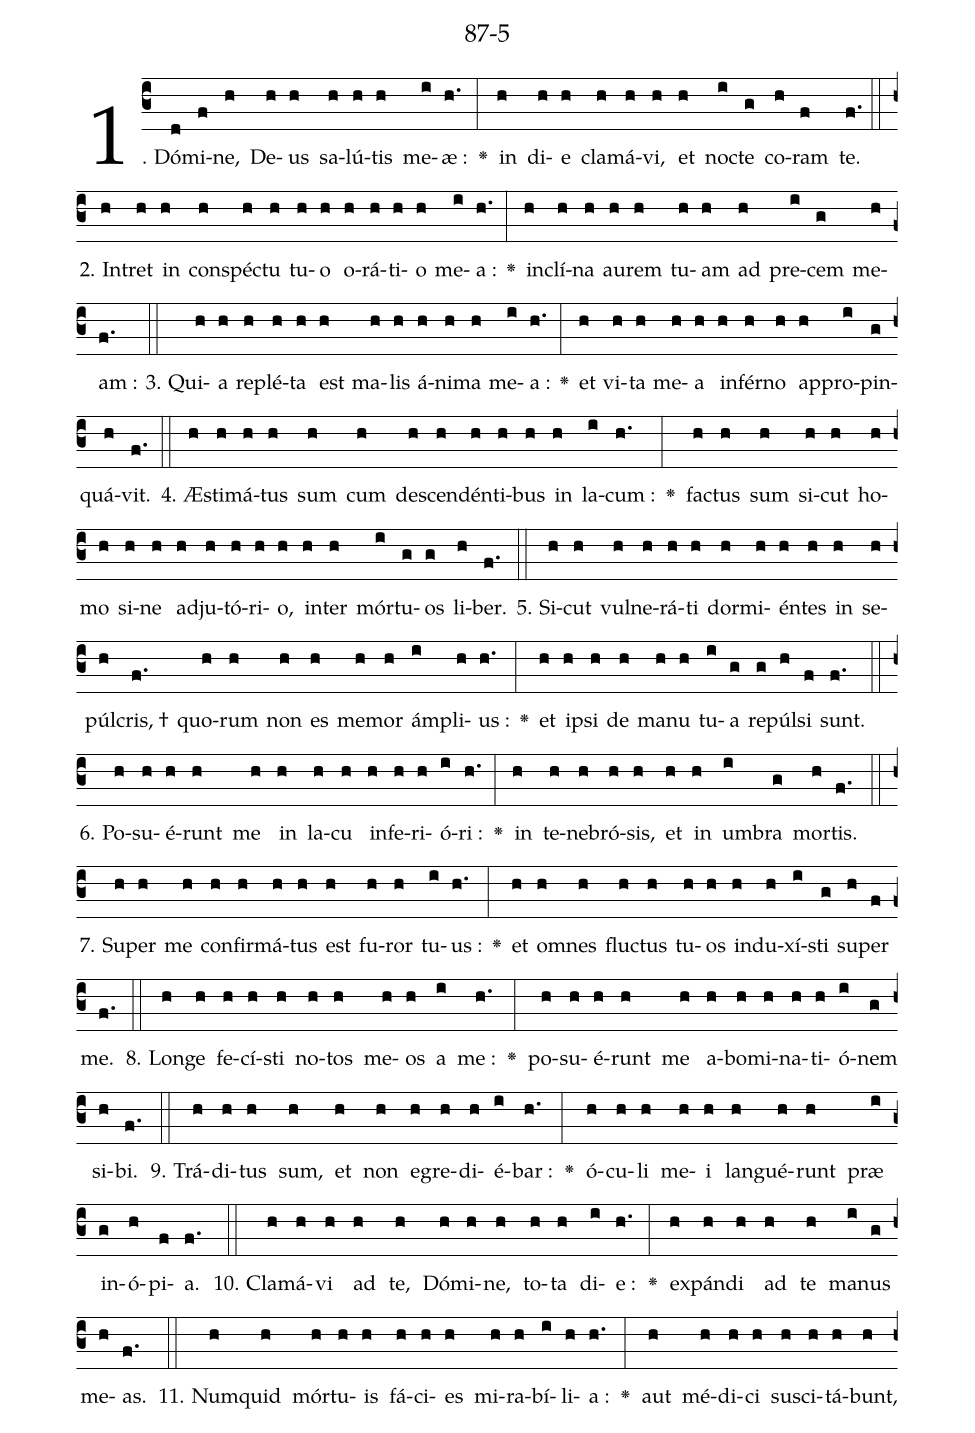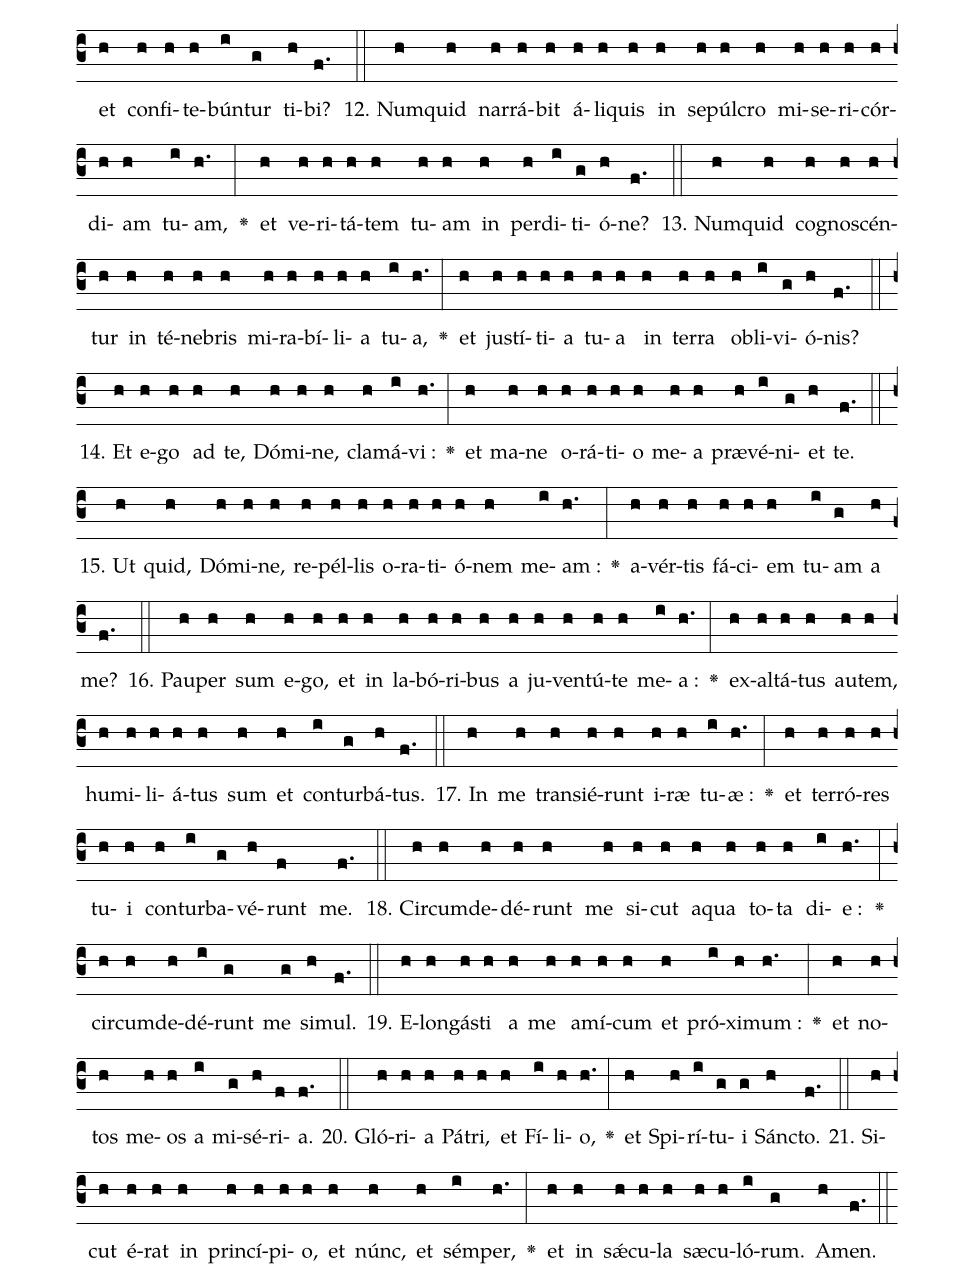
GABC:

name: 87-5;
%%
(c3)1. Dó(d)mi(f)ne,(h) De(h)us(h) sa(h)lú(h)tis(h) me(i)æ :(h.) <v>\greheightstar</v>(:) in(h) di(h)e(h) cla(h)má(h)vi,(h) et(h) no(i)cte(g) co(h)ram(f) te.(f.) (::)
2. In(h)tret(h) in(h) con(h)spé(h)ctu(h) tu(h)o(h) o(h)rá(h)ti(h)o(h) me(i)a :(h.) <v>\greheightstar</v>(:) in(h)clí(h)na(h) au(h)rem(h) tu(h)am(h) ad(h) pre(i)cem(g) me(h)am :(f.) (::)
3. Qui(h)a(h) re(h)plé(h)ta(h) est(h) ma(h)lis(h) á(h)ni(h)ma(h) me(i)a :(h.) <v>\greheightstar</v>(:) et(h) vi(h)ta(h) me(h)a(h) in(h)fér(h)no(h) ap(h)pro(i)pin(g)quá(h)vit.(f.) (::)
4. Æ(h)sti(h)má(h)tus(h) sum(h) cum(h) de(h)scen(h)dén(h)ti(h)bus(h) in(h) la(i)cum :(h.) <v>\greheightstar</v>(:) fa(h)ctus(h) sum(h) si(h)cut(h) ho(h)mo(h) si(h)ne(h) ad(h)ju(h)tó(h)ri(h)o,(h) in(h)ter(h) mór(i)tu(g)os(g) li(h)ber.(f.) (::)
5. Si(h)cut(h) vul(h)ne(h)rá(h)ti(h) dor(h)mi(h)én(h)tes(h) in(h) se(h)púl(h)cris, †(f.) quo(h)rum(h) non(h) es(h) me(h)mor(h) ám(i)pli(h)us :(h.) <v>\greheightstar</v>(:) et(h) i(h)psi(h) de(h) ma(h)nu(h) tu(i)a(g) re(g)púl(h)si(f) sunt.(f.) (::)
6. Po(h)su(h)é(h)runt(h) me(h) in(h) la(h)cu(h) in(h)fe(h)ri(h)ó(i)ri :(h.) <v>\greheightstar</v>(:) in(h) te(h)ne(h)bró(h)sis,(h) et(h) in(h) um(i)bra(g) mor(h)tis.(f.) (::)
7. Su(h)per(h) me(h) con(h)fir(h)má(h)tus(h) est(h) fu(h)ror(h) tu(i)us :(h.) <v>\greheightstar</v>(:) et(h) om(h)nes(h) flu(h)ctus(h) tu(h)os(h) in(h)du(h)xí(i)sti(g) su(h)per(f) me.(f.) (::)
8. Lon(h)ge(h) fe(h)cí(h)sti(h) no(h)tos(h) me(h)os(h) a(i) me :(h.) <v>\greheightstar</v>(:) po(h)su(h)é(h)runt(h) me(h) a(h)bo(h)mi(h)na(h)ti(h)ó(i)nem(g) si(h)bi.(f.) (::)
9. Trá(h)di(h)tus(h) sum,(h) et(h) non(h) e(h)gre(h)di(h)é(i)bar :(h.) <v>\greheightstar</v>(:) ó(h)cu(h)li(h) me(h)i(h) lan(h)gué(h)runt(h) præ(i) in(g)ó(h)pi(f)a.(f.) (::)
10. Cla(h)má(h)vi(h) ad(h) te,(h) Dó(h)mi(h)ne,(h) to(h)ta(h) di(i)e :(h.) <v>\greheightstar</v>(:) ex(h)pán(h)di(h) ad(h) te(h) ma(i)nus(g) me(h)as.(f.) (::)
11. Num(h)quid(h) mór(h)tu(h)is(h) fá(h)ci(h)es(h) mi(h)ra(h)bí(i)li(h)a :(h.) <v>\greheightstar</v>(:) aut(h) mé(h)di(h)ci(h) sus(h)ci(h)tá(h)bunt,(h) et(h) con(h)fi(h)te(h)bún(i)tur(g) ti(h)bi?(f.) (::)
12. Num(h)quid(h) nar(h)rá(h)bit(h) á(h)li(h)quis(h) in(h) se(h)púl(h)cro(h) mi(h)se(h)ri(h)cór(h)di(h)am(h) tu(i)am,(h.) <v>\greheightstar</v>(:) et(h) ve(h)ri(h)tá(h)tem(h) tu(h)am(h) in(h) per(h)di(i)ti(g)ó(h)ne?(f.) (::)
13. Num(h)quid(h) co(h)gno(h)scén(h)tur(h) in(h) té(h)ne(h)bris(h) mi(h)ra(h)bí(h)li(h)a(h) tu(i)a,(h.) <v>\greheightstar</v>(:) et(h) ju(h)stí(h)ti(h)a(h) tu(h)a(h) in(h) ter(h)ra(h) o(h)bli(i)vi(g)ó(h)nis?(f.) (::)
14. Et(h) e(h)go(h) ad(h) te,(h) Dó(h)mi(h)ne,(h) cla(h)má(i)vi :(h.) <v>\greheightstar</v>(:) et(h) ma(h)ne(h) o(h)rá(h)ti(h)o(h) me(h)a(h) præ(h)vé(i)ni(g)et(h) te.(f.) (::)
15. Ut(h) quid,(h) Dó(h)mi(h)ne,(h) re(h)pél(h)lis(h) o(h)ra(h)ti(h)ó(h)nem(h) me(i)am :(h.) <v>\greheightstar</v>(:) a(h)vér(h)tis(h) fá(h)ci(h)em(h) tu(i)am(g) a(h) me?(f.) (::)
16. Pau(h)per(h) sum(h) e(h)go,(h) et(h) in(h) la(h)bó(h)ri(h)bus(h) a(h) ju(h)ven(h)tú(h)te(h) me(i)a :(h.) <v>\greheightstar</v>(:) ex(h)al(h)tá(h)tus(h) au(h)tem,(h) hu(h)mi(h)li(h)á(h)tus(h) sum(h) et(h) con(i)tur(g)bá(h)tus.(f.) (::)
17. In(h) me(h) trans(h)ié(h)runt(h) i(h)ræ(h) tu(i)æ :(h.) <v>\greheightstar</v>(:) et(h) ter(h)ró(h)res(h) tu(h)i(h) con(h)tur(i)ba(g)vé(h)runt(f) me.(f.) (::)
18. Cir(h)cum(h)de(h)dé(h)runt(h) me(h) si(h)cut(h) a(h)qua(h) to(h)ta(h) di(i)e :(h.) <v>\greheightstar</v>(:) cir(h)cum(h)de(h)dé(i)runt(g) me(g) si(h)mul.(f.) (::)
19. E(h)lon(h)gá(h)sti(h) a(h) me(h) a(h)mí(h)cum(h) et(h) pró(i)xi(h)mum :(h.) <v>\greheightstar</v>(:) et(h) no(h)tos(h) me(h)os(h) a(i) mi(g)sé(h)ri(f)a.(f.) (::)
20. Gló(h)ri(h)a(h) Pá(h)tri,(h) et(h) Fí(i)li(h)o,(h.) <v>\greheightstar</v>(:) et(h) Spi(h)rí(i)tu(g)i(g) Sán(h)cto.(f.) (::)
21. Si(h)cut(h) é(h)rat(h) in(h) prin(h)cí(h)pi(h)o,(h) et(h) núnc,(h) et(h) sém(i)per,(h.) <v>\greheightstar</v>(:) et(h) in(h) sǽ(h)cu(h)la(h) sæ(h)cu(h)ló(i)rum.(g) A(h)men.(f.) (::)
